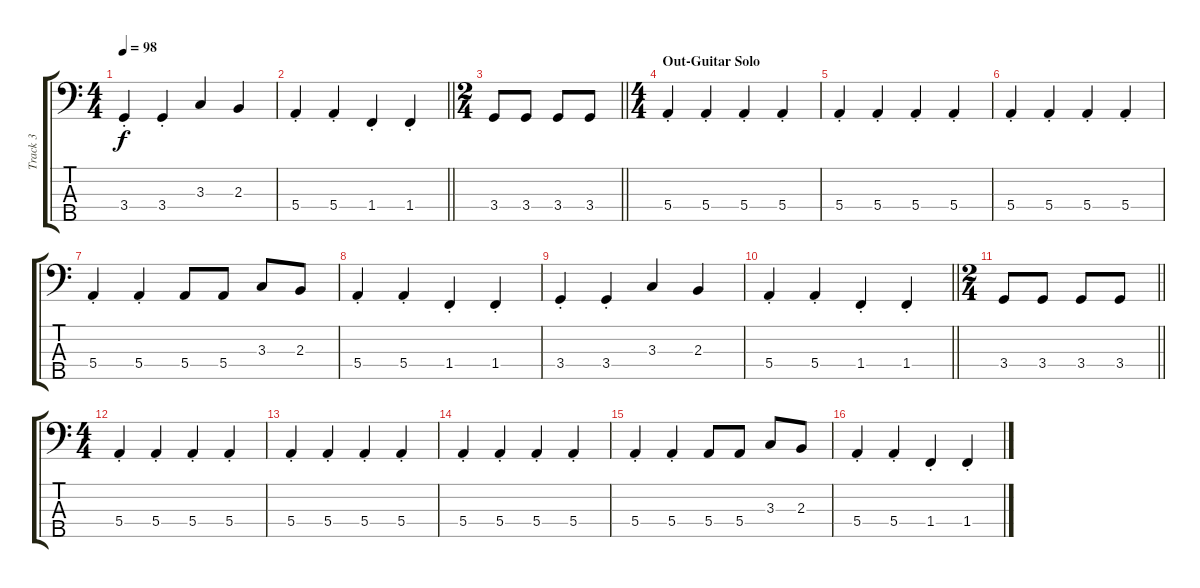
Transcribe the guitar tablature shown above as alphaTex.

\track ("Track 3" "Track 3") {instrument electricbasspick}
\staff {score tabs}
\tuning (G2 D2 A1 E1 B0) {hide}
\ts (4 4)
\tempo 98
\clef f4
\ks c
3.4{st}.4{dy f} 3.4{st}.4 3.3.4 2.3.4 |
\barLineRight lightlight
5.4{st}.4 5.4{st}.4 1.4{st}.4 1.4{st}.4 |
\ts (2 4)
\barLineRight lightlight
3.4.8 3.4.8 3.4.8 3.4.8 |
\ts (4 4)
\section ("" "Out-Guitar Solo")
5.4{st}.4 5.4{st}.4 5.4{st}.4 5.4{st}.4 |
5.4{st}.4 5.4{st}.4 5.4{st}.4 5.4{st}.4 |
5.4{st}.4 5.4{st}.4 5.4{st}.4 5.4{st}.4 |
5.4{st}.4 5.4{st}.4 5.4.8 5.4.8 3.3.8 2.3.8 |
5.4{st}.4 5.4{st}.4 1.4{st}.4 1.4{st}.4 |
3.4{st}.4 3.4{st}.4 3.3.4 2.3.4 |
\barLineRight lightlight
5.4{st}.4 5.4{st}.4 1.4{st}.4 1.4{st}.4 |
\ts (2 4)
\barLineRight lightlight
3.4.8 3.4.8 3.4.8 3.4.8 |
\ts (4 4)
5.4{st}.4 5.4{st}.4 5.4{st}.4 5.4{st}.4 |
5.4{st}.4 5.4{st}.4 5.4{st}.4 5.4{st}.4 |
5.4{st}.4 5.4{st}.4 5.4{st}.4 5.4{st}.4 |
5.4{st}.4 5.4{st}.4 5.4.8 5.4.8 3.3.8 2.3.8 |
5.4{st}.4 5.4{st}.4 1.4{st}.4 1.4{st}.4
